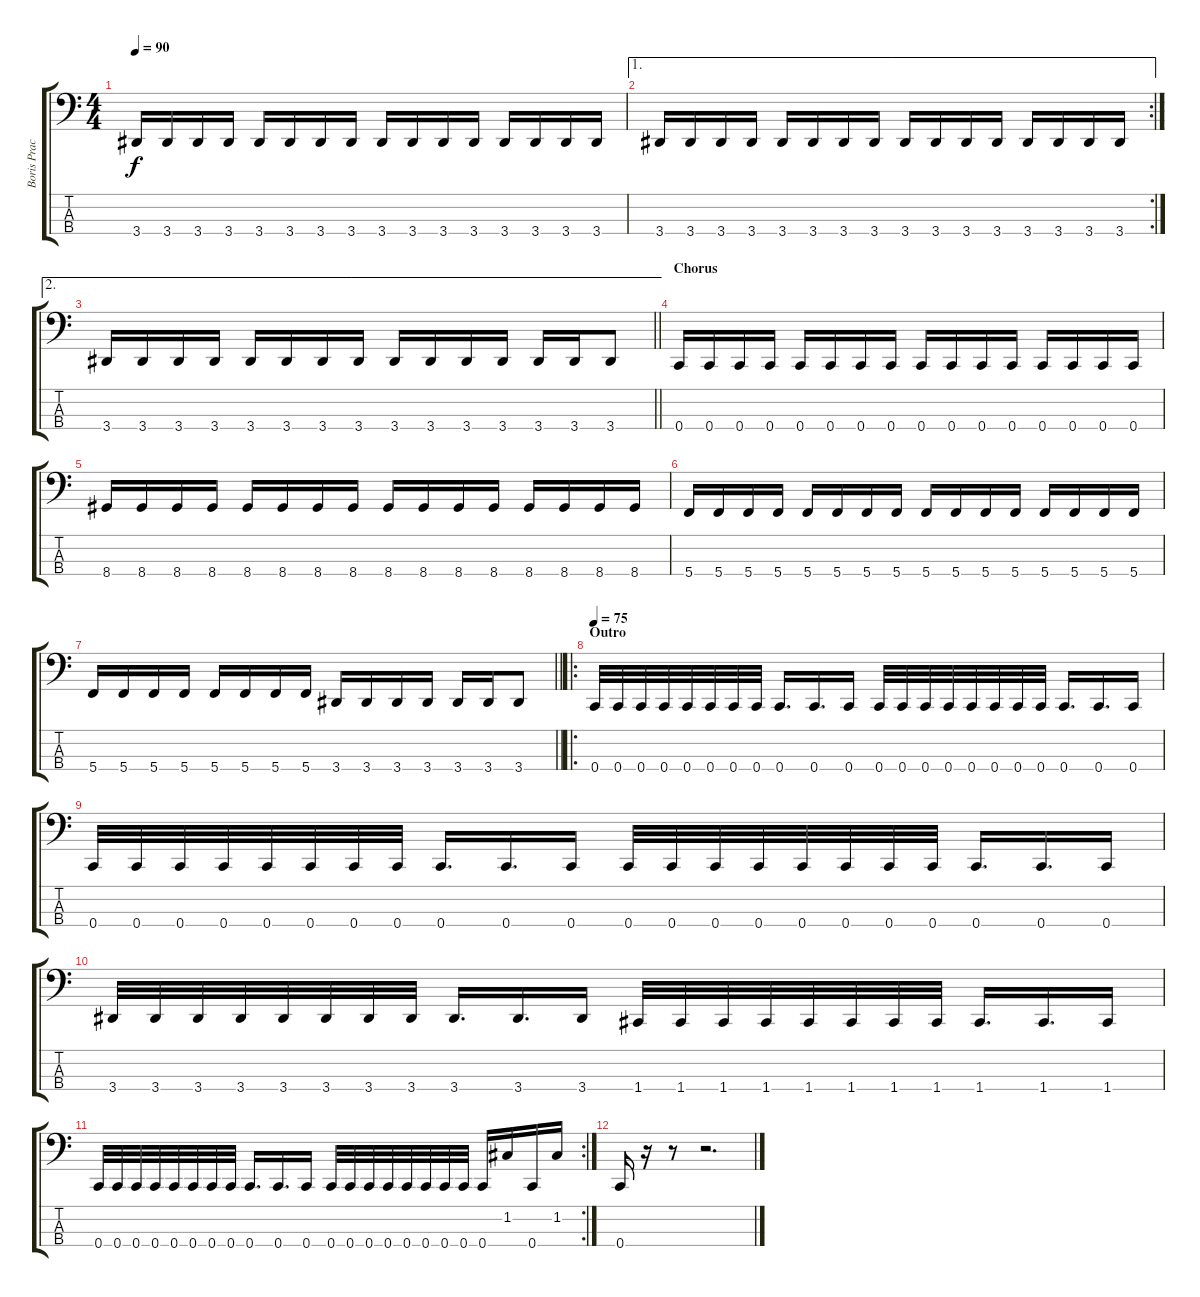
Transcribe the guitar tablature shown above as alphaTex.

\track ("Boris Pracht - Bass" "Boris Prac") {instrument electricbasspick}
\staff {score tabs}
\tuning (F2 C2 G1 C1) {hide}
\ts (4 4)
\tempo 90
\clef f4
\ks c
3.4.16{dy f} 3.4.16 3.4.16 3.4.16 3.4.16 3.4.16 3.4.16 3.4.16 3.4.16 3.4.16 3.4.16 3.4.16 3.4.16 3.4.16 3.4.16 3.4.16 |
\ae 1
\rc 2
3.4.16 3.4.16 3.4.16 3.4.16 3.4.16 3.4.16 3.4.16 3.4.16 3.4.16 3.4.16 3.4.16 3.4.16 3.4.16 3.4.16 3.4.16 3.4.16 |
\ae 2
\barLineRight lightlight
3.4.16 3.4.16 3.4.16 3.4.16 3.4.16 3.4.16 3.4.16 3.4.16 3.4.16 3.4.16 3.4.16 3.4.16 3.4.16 3.4.16 3.4.8 |
\section ("" "Chorus")
0.4.16 0.4.16 0.4.16 0.4.16 0.4.16 0.4.16 0.4.16 0.4.16 0.4.16 0.4.16 0.4.16 0.4.16 0.4.16 0.4.16 0.4.16 0.4.16 |
8.4.16 8.4.16 8.4.16 8.4.16 8.4.16 8.4.16 8.4.16 8.4.16 8.4.16 8.4.16 8.4.16 8.4.16 8.4.16 8.4.16 8.4.16 8.4.16 |
5.4.16 5.4.16 5.4.16 5.4.16 5.4.16 5.4.16 5.4.16 5.4.16 5.4.16 5.4.16 5.4.16 5.4.16 5.4.16 5.4.16 5.4.16 5.4.16 |
\barLineRight lightlight
5.4.16 5.4.16 5.4.16 5.4.16 5.4.16 5.4.16 5.4.16 5.4.16 3.4.16 3.4.16 3.4.16 3.4.16 3.4.16 3.4.16 3.4.8 |
\ro
\section ("" "Outro")
\tempo 75
0.4.32 0.4.32 0.4.32 0.4.32 0.4.32 0.4.32 0.4.32 0.4.32 0.4.16{d} 0.4.16{d} 0.4.16 0.4.32 0.4.32 0.4.32 0.4.32 0.4.32 0.4.32 0.4.32 0.4.32 0.4.16{d} 0.4.16{d} 0.4.16 |
0.4.32 0.4.32 0.4.32 0.4.32 0.4.32 0.4.32 0.4.32 0.4.32 0.4.16{d} 0.4.16{d} 0.4.16 0.4.32 0.4.32 0.4.32 0.4.32 0.4.32 0.4.32 0.4.32 0.4.32 0.4.16{d} 0.4.16{d} 0.4.16 |
3.4.32 3.4.32 3.4.32 3.4.32 3.4.32 3.4.32 3.4.32 3.4.32 3.4.16{d} 3.4.16{d} 3.4.16 1.4.32 1.4.32 1.4.32 1.4.32 1.4.32 1.4.32 1.4.32 1.4.32 1.4.16{d} 1.4.16{d} 1.4.16 |
\rc 2
0.4.32 0.4.32 0.4.32 0.4.32 0.4.32 0.4.32 0.4.32 0.4.32 0.4.16{d} 0.4.16{d} 0.4.16 0.4.32 0.4.32 0.4.32 0.4.32 0.4.32 0.4.32 0.4.32 0.4.32 0.4.16 1.2.16 0.4.16 1.2.16 |
0.4.16 r.16 r.8 r.2{d}
